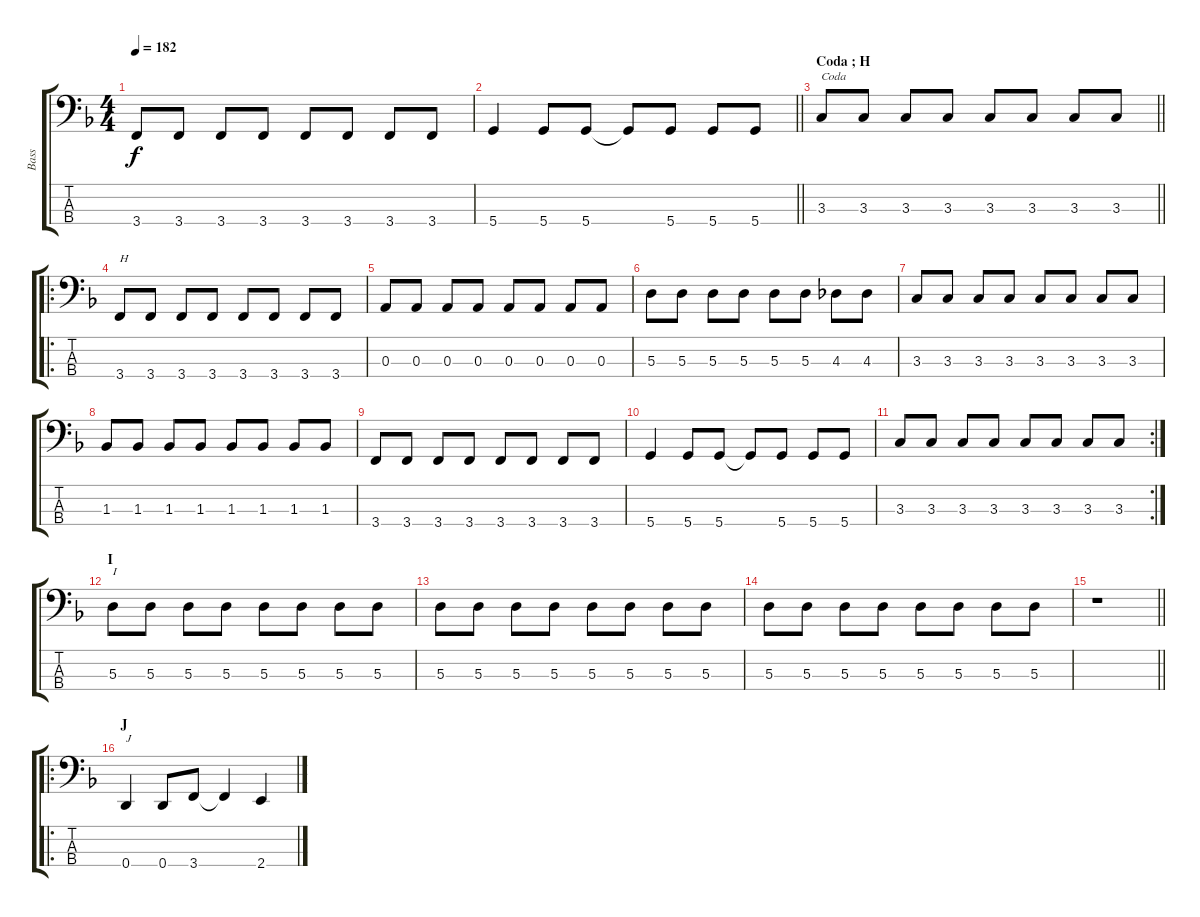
\track ("Bass" "Bass") {instrument electricbasspick}
\staff {score tabs}
\tuning (G2 D2 A1 D1) {hide}
\ts (4 4)
\tempo 182
\clef f4
\ks f
3.4.8{dy f} 3.4.8 3.4.8 3.4.8 3.4.8 3.4.8 3.4.8 3.4.8 |
\barLineRight lightlight
5.4.4 5.4.8 5.4.8 5.4{t}.8 5.4.8 5.4.8 5.4.8 |
\section ("" "Coda ; H")
\barLineRight lightlight
3.3.8{txt "Coda"} 3.3.8 3.3.8 3.3.8 3.3.8 3.3.8 3.3.8 3.3.8 |
\ro
3.4.8{txt "H"} 3.4.8 3.4.8 3.4.8 3.4.8 3.4.8 3.4.8 3.4.8 |
0.3.8 0.3.8 0.3.8 0.3.8 0.3.8 0.3.8 0.3.8 0.3.8 |
5.3.8 5.3.8 5.3.8 5.3.8 5.3.8 5.3.8 4.3.8 4.3.8 |
3.3.8 3.3.8 3.3.8 3.3.8 3.3.8 3.3.8 3.3.8 3.3.8 |
1.3.8 1.3.8 1.3.8 1.3.8 1.3.8 1.3.8 1.3.8 1.3.8 |
3.4.8 3.4.8 3.4.8 3.4.8 3.4.8 3.4.8 3.4.8 3.4.8 |
5.4.4 5.4.8 5.4.8 5.4{t}.8 5.4.8 5.4.8 5.4.8 |
\rc 2
3.3.8 3.3.8 3.3.8 3.3.8 3.3.8 3.3.8 3.3.8 3.3.8 |
\section ("" "I")
5.3.8{txt "I"} 5.3.8 5.3.8 5.3.8 5.3.8 5.3.8 5.3.8 5.3.8 |
5.3.8 5.3.8 5.3.8 5.3.8 5.3.8 5.3.8 5.3.8 5.3.8 |
5.3.8 5.3.8 5.3.8 5.3.8 5.3.8 5.3.8 5.3.8 5.3.8 |
\barLineRight lightlight
r.1 |
\ro
\section ("" "J")
0.4.4{txt "J"} 0.4.8 3.4.8 3.4{t}.4 2.4.4
